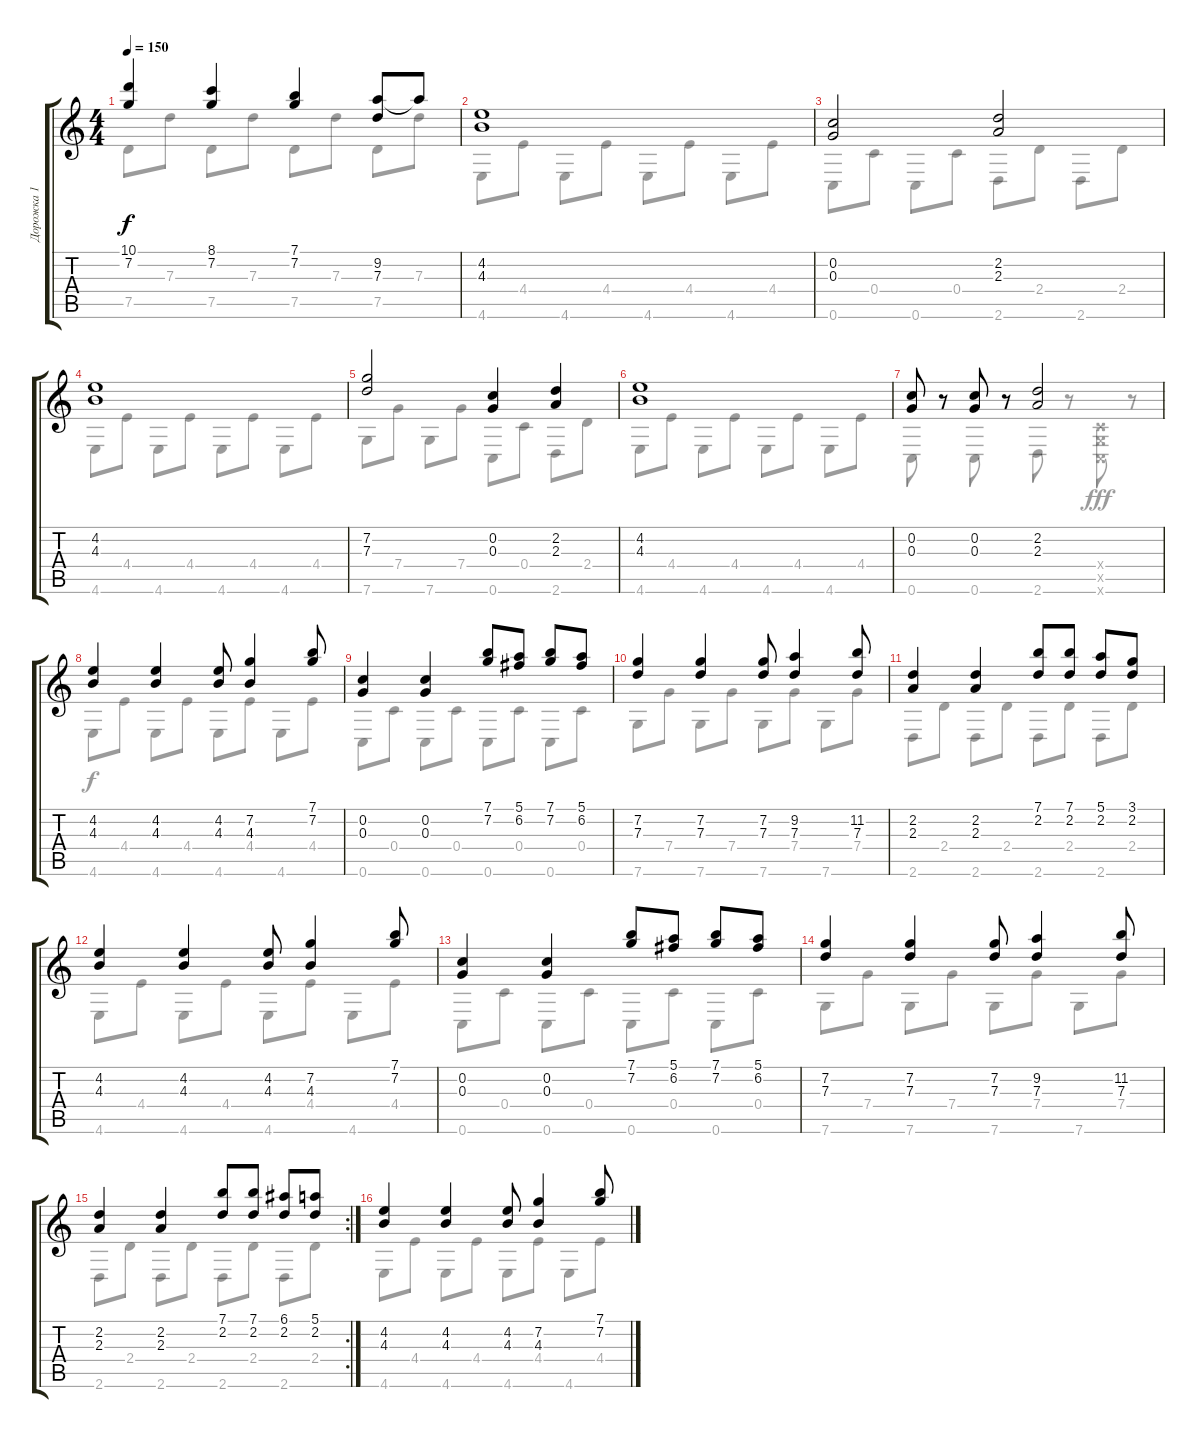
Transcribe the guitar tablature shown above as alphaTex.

\track ("Дорожка 1" "Дорожка 1") {instrument acousticguitarsteel}
\staff {score tabs}
\tuning (E4 C4 G3 C3 G2 C2) {hide}
\voice
\ts (4 4)
\tempo 150
\clef g2
\ks c
(10.1 7.2).4{dy f} (8.1 7.2).4 (7.1 7.2).4 (9.2 7.3).8 9.2{t}.8 |
(4.2 4.3).1 |
(0.2 0.3).2 (2.2 2.3).2 |
(4.2 4.3).1 |
(7.2 7.3).2 (0.2 0.3).4 (2.2 2.3).4 |
(4.2 4.3).1 |
(0.2 0.3).8 r.8 (0.2 0.3).8 r.8 (2.2 2.3).2 |
(4.2 4.3).4 (4.2 4.3).4 (4.2 4.3).8 (7.2 4.3).4 (7.1 7.2).8 |
(0.2 0.3).4 (0.2 0.3).4 (7.1 7.2).8 (5.1 6.2).8 (7.1 7.2).8 (5.1 6.2).8 |
(7.2 7.3).4 (7.2 7.3).4 (7.2 7.3).8 (9.2 7.3).4 (11.2 7.3).8 |
(2.2 2.3).4 (2.2 2.3).4 (7.1 2.2).8 (7.1 2.2).8 (5.1 2.2).8 (3.1 2.2).8 |
(4.2 4.3).4 (4.2 4.3).4 (4.2 4.3).8 (7.2 4.3).4 (7.1 7.2).8 |
(0.2 0.3).4 (0.2 0.3).4 (7.1 7.2).8 (5.1 6.2).8 (7.1 7.2).8 (5.1 6.2).8 |
(7.2 7.3).4 (7.2 7.3).4 (7.2 7.3).8 (9.2 7.3).4 (11.2 7.3).8 |
\rc 2
(2.2 2.3).4 (2.2 2.3).4 (7.1 2.2).8 (7.1 2.2).8 (6.1 2.2).8 (5.1 2.2).8 |
(4.2 4.3).4 (4.2 4.3).4 (4.2 4.3).8 (7.2 4.3).4 (7.1 7.2).8
\voice
\clef g2
\ottava regular
\simile none
\ks c
7.5.8{dy f} 7.3.8 7.5.8 7.3.8 7.5.8 7.3.8 7.5.8 7.3.8 |
4.6.8 4.4.8 4.6.8 4.4.8 4.6.8 4.4.8 4.6.8 4.4.8 |
0.6.8 0.4.8 0.6.8 0.4.8 2.6.8 2.4.8 2.6.8 2.4.8 |
4.6.8 4.4.8 4.6.8 4.4.8 4.6.8 4.4.8 4.6.8 4.4.8 |
7.6.8 7.4.8 7.6.8 7.4.8 0.6.8 0.4.8 2.6.8 2.4.8 |
4.6.8 4.4.8 4.6.8 4.4.8 4.6.8 4.4.8 4.6.8 4.4.8 |
0.6.8 r.8 0.6.8 r.8 2.6.8 r.8 (0.4{x} 0.5{x} 0.6{x}).8{dy fff} r.8 |
4.6.8{dy f} 4.4.8 4.6.8 4.4.8 4.6.8 4.4.8 4.6.8 4.4.8 |
0.6.8 0.4.8 0.6.8 0.4.8 0.6.8 0.4.8 0.6.8 0.4.8 |
7.6.8 7.4.8 7.6.8 7.4.8 7.6.8 7.4.8 7.6.8 7.4.8 |
2.6.8 2.4.8 2.6.8 2.4.8 2.6.8 2.4.8 2.6.8 2.4.8 |
4.6.8 4.4.8 4.6.8 4.4.8 4.6.8 4.4.8 4.6.8 4.4.8 |
0.6.8 0.4.8 0.6.8 0.4.8 0.6.8 0.4.8 0.6.8 0.4.8 |
7.6.8 7.4.8 7.6.8 7.4.8 7.6.8 7.4.8 7.6.8 7.4.8 |
2.6.8 2.4.8 2.6.8 2.4.8 2.6.8 2.4.8 2.6.8 2.4.8 |
4.6.8 4.4.8 4.6.8 4.4.8 4.6.8 4.4.8 4.6.8 4.4.8
